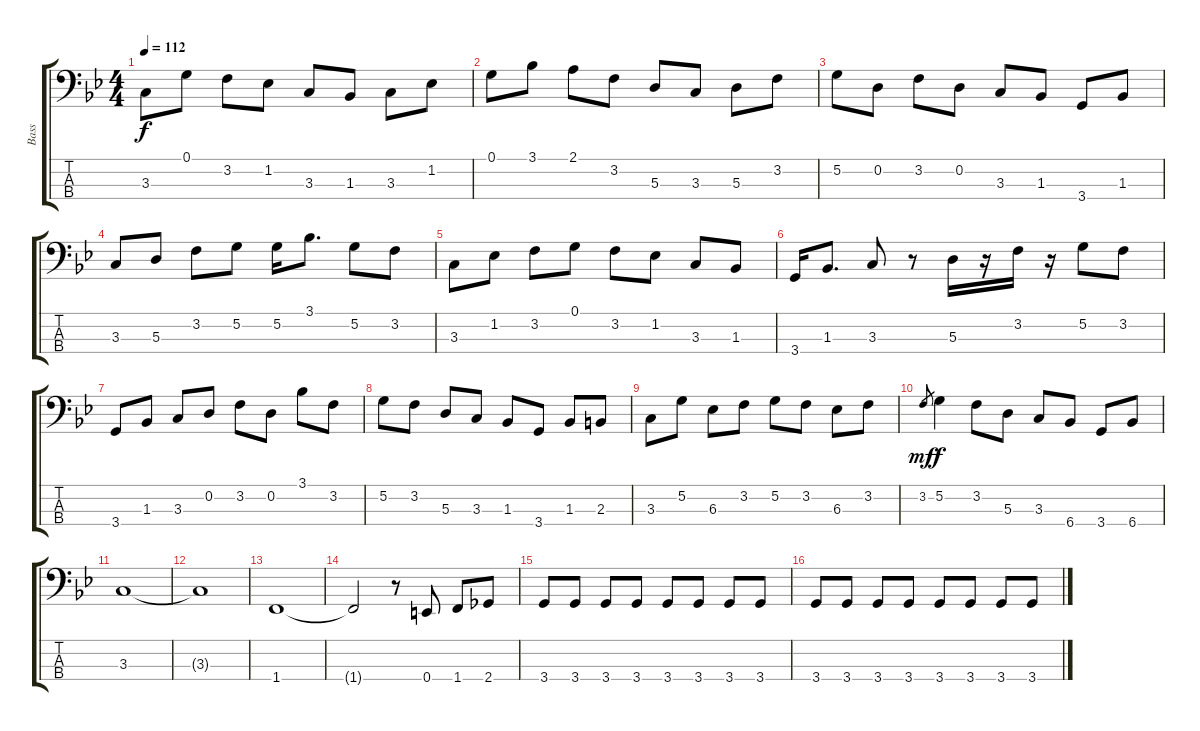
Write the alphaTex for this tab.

\track ("Bass" "Bass") {instrument electricbasspick}
\staff {score tabs}
\tuning (G2 D2 A1 E1) {hide}
\ts (4 4)
\tempo 112
\clef f4
\ks bb
3.3.8{dy f} 0.1.8 3.2.8 1.2.8 3.3.8 1.3.8 3.3.8 1.2.8 |
0.1.8 3.1.8 2.1.8 3.2.8 5.3.8 3.3.8 5.3.8 3.2.8 |
5.2.8 0.2.8 3.2.8 0.2.8 3.3.8 1.3.8 3.4.8 1.3.8 |
3.3.8 5.3.8 3.2.8 5.2.8 5.2.16 3.1.8{d} 5.2.8 3.2.8 |
3.3.8 1.2.8 3.2.8 0.1.8 3.2.8 1.2.8 3.3.8 1.3.8 |
3.4.16 1.3.8{d} 3.3.8 r.8 5.3.16 r.16 3.2.16 r.16 5.2.8 3.2.8 |
3.4.8 1.3.8 3.3.8 0.2.8 3.2.8 0.2.8 3.1.8 3.2.8 |
5.2.8 3.2.8 5.3.8 3.3.8 1.3.8 3.4.8 1.3.8 2.3.8 |
3.3.8 5.2.8 6.3.8 3.2.8 5.2.8 3.2.8 6.3.8 3.2.8 |
3.2.8{gr dy mf} 5.2.4{dy f} 3.2.8 5.3.8 3.3.8 6.4.8 3.4.8 6.4.8 |
3.3.1 |
3.3{t}.1 |
1.4.1 |
1.4{t}.2 r.8 0.4.8 1.4.8 2.4.8 |
3.4.8 3.4.8 3.4.8 3.4.8 3.4.8 3.4.8 3.4.8 3.4.8 |
3.4.8 3.4.8 3.4.8 3.4.8 3.4.8 3.4.8 3.4.8 3.4.8
